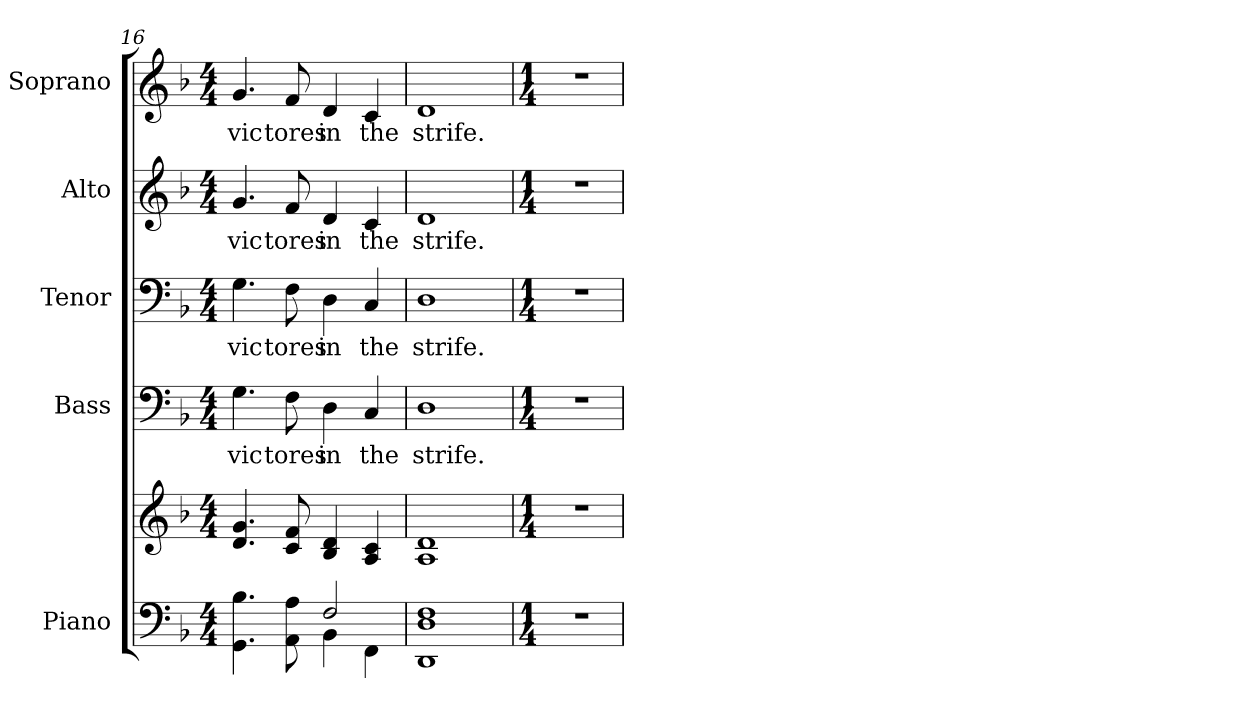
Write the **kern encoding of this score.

**kern	**kern	**kern	**text	**kern	**text	**kern	**text	**kern	**text
*part5	*part5	*part4	*part4	*part3	*part3	*part2	*part2	*part1	*part1
*staff6	*staff5	*staff4	*staff4	*staff3	*staff3	*staff2	*staff2	*staff1	*staff1
*I"Piano	*	*I"Bass	*	*I"Tenor	*	*I"Alto	*	*I"Soprano	*
*I'Pno.	*	*I'B.	*	*I'T.	*	*I'A.	*	*I'S.	*
!!LO:PB:g=z
*clefF4	*clefG2	*clefF4	*	*clefF4	*	*clefG2	*	*clefG2	*
*k[b-]	*k[b-]	*k[b-]	*	*k[b-]	*	*k[b-]	*	*k[b-]	*
*F:	*F:	*F:	*	*F:	*	*F:	*	*F:	*
*M4/4	*M4/4	*M4/4	*	*M4/4	*	*M4/4	*	*M4/4	*
=16	=16	=16	=16	=16	=16	=16	=16	=16	=16
*^	*	*	*	*	*	*	*	*	*
!	!	!	!	!LO:LY:b:color=#000000	!	!	!	!	!	!
!	!	!	!	!	!	!LO:LY:b:color=#000000	!	!	!	!
!	!	!	!	!	!	!	!	!LO:LY:b:color=#000000	!	!
!	!	!	!	!	!	!	!	!	!	!LO:LY:b:color=#000000
4.GGi\ 4.B-i	2ryy	4.di/ 4.gi	4.Gi\	vic	4.Gi\	vic	4.gi/	vic	4.gi/	vic
!	!	!	!	!LO:LY:b:color=#000000	!	!	!	!	!	!
!	!	!	!	!	!	!LO:LY:b:color=#000000	!	!	!	!
!	!	!	!	!	!	!	!	!LO:LY:b:color=#000000	!	!
!	!	!	!	!	!	!	!	!	!	!LO:LY:b:color=#000000
8AAi\ 8Ai	.	8ci/ 8fi	8Fi\	tores	8Fi\	tores	8fi/	tores	8fi/	tores
!	!	!	!	!LO:LY:b:color=#000000	!	!	!	!	!	!
!	!	!	!	!	!	!LO:LY:b:color=#000000	!	!	!	!
!	!	!	!	!	!	!	!	!LO:LY:b:color=#000000	!	!
!	!	!	!	!	!	!	!	!	!	!LO:LY:b:color=#000000
2Fi/	4BB-i\	4B-i/ 4di	4Di\	in	4Di\	in	4di/	in	4di/	in
!	!	!	!	!LO:LY:b:color=#000000	!	!	!	!	!	!
!	!	!	!	!	!	!LO:LY:b:color=#000000	!	!	!	!
!	!	!	!	!	!	!	!	!LO:LY:b:color=#000000	!	!
!	!	!	!	!	!	!	!	!	!	!LO:LY:b:color=#000000
.	4FFi\	4Ai/ 4ci	4Ci/	the	4Ci/	the	4ci/	the	4ci/	the
*v	*v	*	*	*	*	*	*	*	*	*
=17	=17	=17	=17	=17	=17	=17	=17	=17	=17
*^	*	*	*	*	*	*	*	*	*
!	!	!	!	!LO:LY:b:color=#000000	!	!	!	!	!	!
*v	*v	*	*	*	*	*	*	*	*	*
*^	*	*	*	*	*	*	*	*	*
!	!	!	!	!	!	!LO:LY:b:color=#000000	!	!	!	!
*v	*v	*	*	*	*	*	*	*	*	*
*^	*	*	*	*	*	*	*	*	*
!	!	!	!	!	!	!	!	!LO:LY:b:color=#000000	!	!
*v	*v	*	*	*	*	*	*	*	*	*
*^	*	*	*	*	*	*	*	*	*
!	!	!	!	!	!	!	!	!	!	!LO:LY:b:color=#000000
*v	*v	*	*	*	*	*	*	*	*	*
1DDi 1Di 1Fi	1Ai 1di	1Di	strife.	1Di	strife.	1di	strife.	1di	strife.
!!LO:PB:g=z
=18	=18	=18	=18	=18	=18	=18	=18	=18	=18
*M1/4	*M1/4	*M1/4	*	*M1/4	*	*M1/4	*	*M1/4	*
!LO:N:vis=1	!LO:N:vis=1	!LO:N:vis=1	!	!LO:N:vis=1	!	!LO:N:vis=1	!	!LO:N:vis=1	!
4r	4r	4r	.	4r	.	4r	.	4r	.
=	=	=	=	=	=	=	=	=	=
*-	*-	*-	*-	*-	*-	*-	*-	*-	*-
